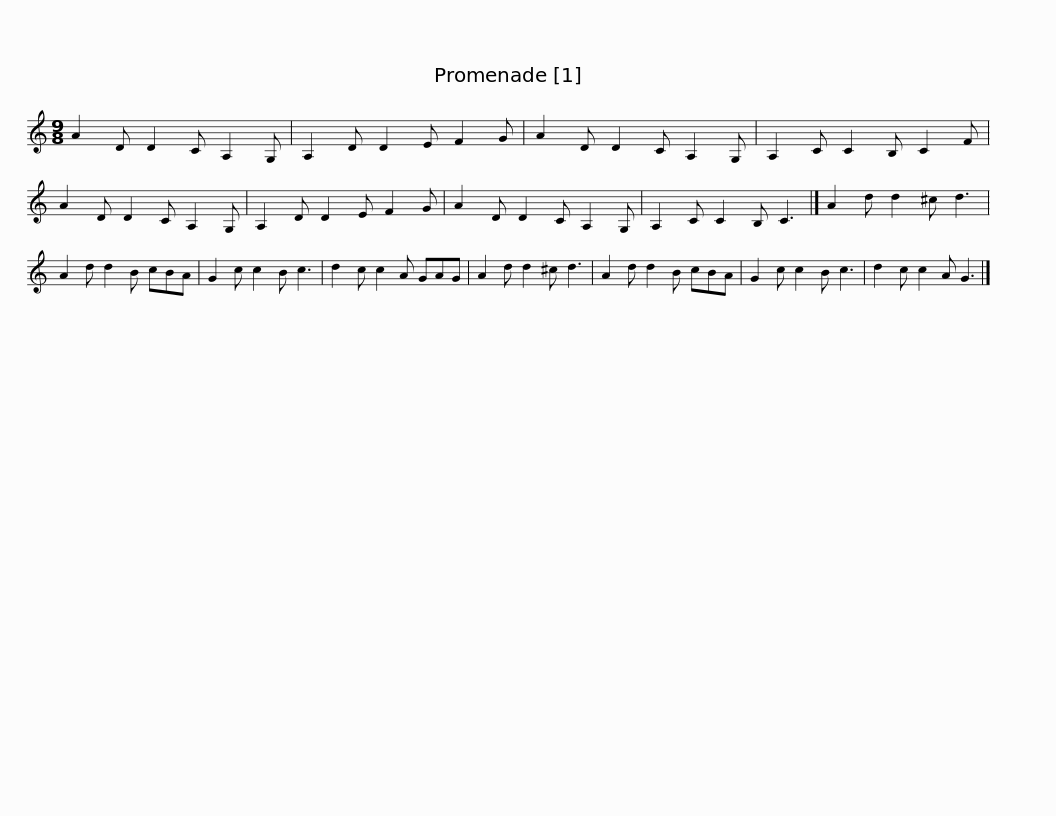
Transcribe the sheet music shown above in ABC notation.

X:1
L:1/8
M:9/8
I:linebreak $
K:C
V:1 treble
V:1
 A2 D D2 C A,2 G, | A,2 D D2 E F2 G | A2 D D2 C A,2 G, | A,2 C C2 B, C2 F |$ A2 D D2 C A,2 G, | %5
 A,2 D D2 E F2 G | A2 D D2 C A,2 G, | A,2 C C2 B, C3 |]$ A2 d d2 ^c d3 | A2 d d2 B cBA | %10
 G2 c c2 B c3 | d2 c c2 A GAG |$ A2 d d2 ^c d3 | A2 d d2 B cBA | G2 c c2 B c3 | %15
 d2 c c2 A G3 |] %16
